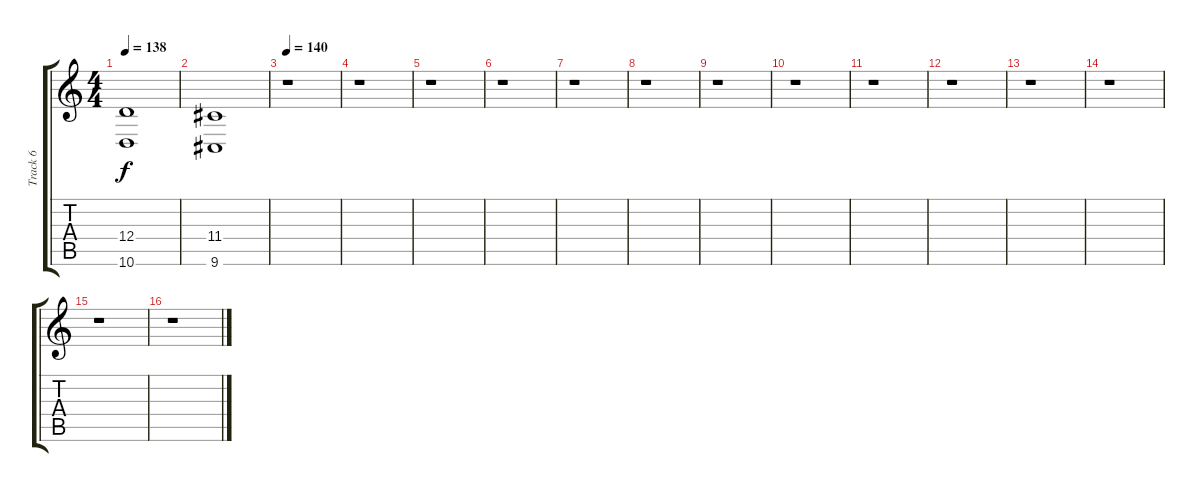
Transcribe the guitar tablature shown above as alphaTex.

\track ("Track 6" "Track 6") {instrument stringensemble1}
\staff {score tabs}
\tuning (E4 B3 G3 D3 A2 E2) {hide}
\ts (4 4)
\tempo 138
\clef g2
\ks c
(12.4 10.6).1{dy f} |
(11.4 9.6).1 |
\tempo 140
r.1 |
r.1 |
r.1 |
r.1 |
r.1 |
r.1 |
r.1 |
r.1 |
r.1 |
r.1 |
r.1 |
r.1 |
r.1 |
r.1
